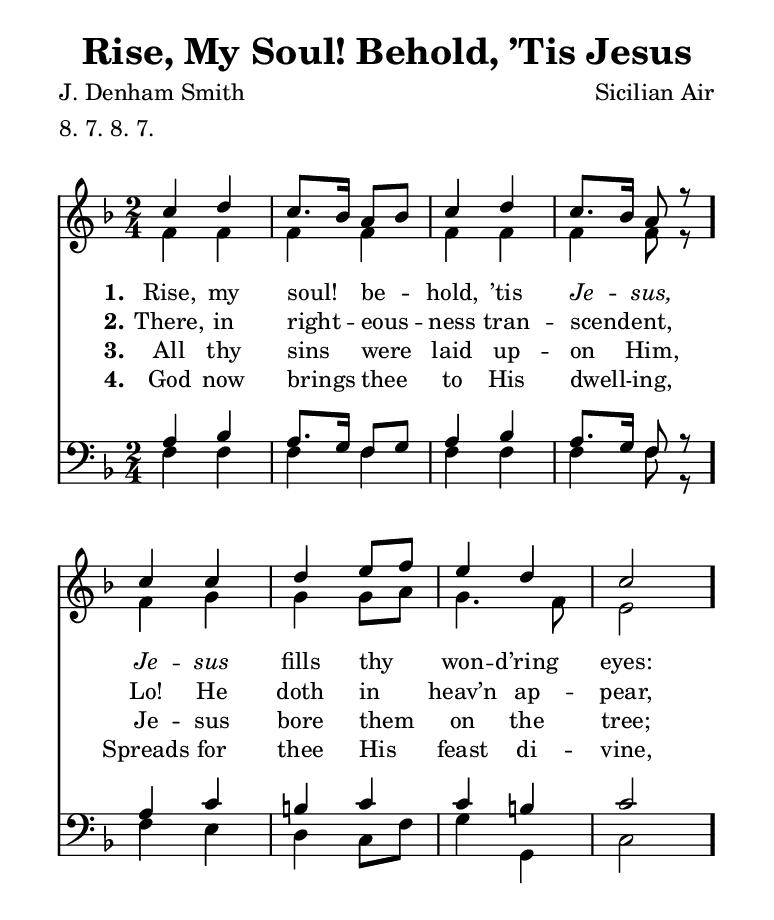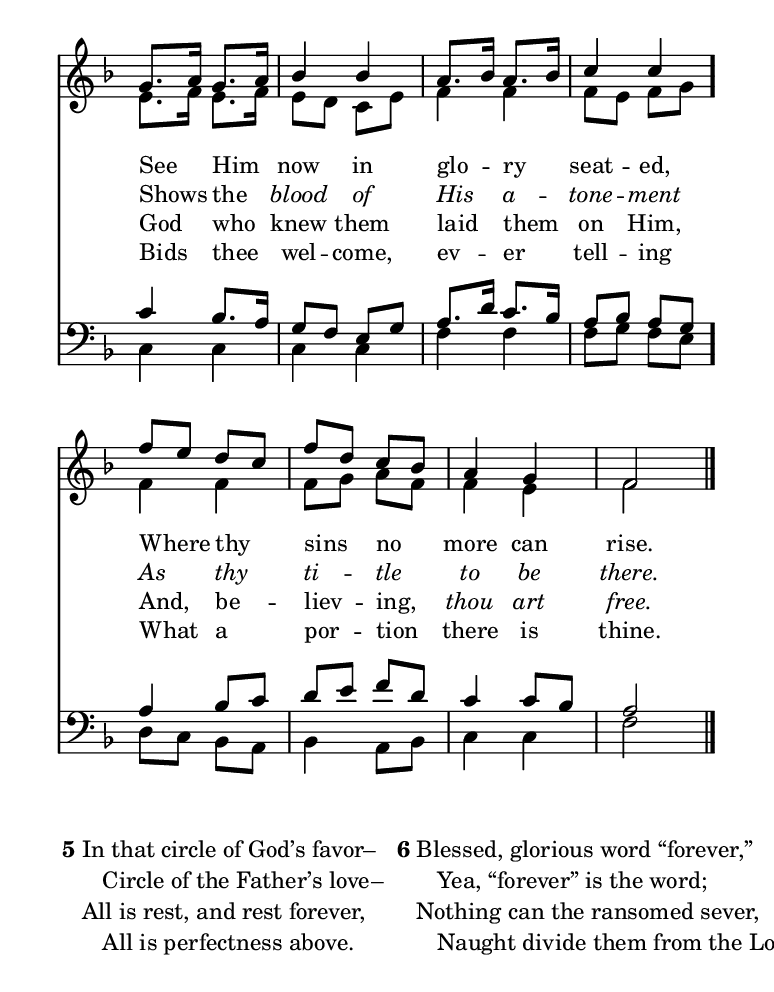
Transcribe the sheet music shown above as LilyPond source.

\include "common/global.ily"
\paper {
  \include "common/paper.ily"
  ragged-bottom = ##t
}

\header{
  hymnnumber = "288"
  title = "Rise, My Soul! Behold, ’Tis Jesus"
  tunename = "Sicilian Mariners"
  meter = "8. 7. 8. 7."
  poet = "J. Denham Smith"
  composer = "Sicilian Air"
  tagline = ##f
}

global = {
  \include "common/overrides.ily"
  \override Staff.TimeSignature.style = #'numbered
  \time 2/4
  \override Score.MetronomeMark.transparent = ##t % hide all fermata changes too
  \tempo 4=80
  \key f \major
  \autoBeamOff
}

notesSoprano = {
\global
\relative c'' {

  c4 d | c8.[ bes16] a8[ bes] | c4 d | c8.[ bes16] a8 r8 |
  c4 c | d e8[ f] | e4 d | c2 |
  g8.[ a16] g8.[ a16] | bes4 bes | a8.[ bes16] a8.[ bes16] c4 c |
  f8[ e] d[ c] | f[ d] c[ bes] | a4 g | f2 |

  \bar "|."

}
}

notesAlto = {
\global
\relative e' {

  f4 f | f f | f f | f f8 r |
  f4 g | g g8[ a] | g4. f8 | e2 |
  e8.[ f16] e8.[ f16] | e8[ d] c[ e] | f4 f | f8[ e] f[ g] |
  f4 f | f8[ g] a8[ f] | f4 e | f2 |

}
}

notesTenor = {
\global
\relative a {

  a4 bes | a8.[ g16] f8[ g] | a4 bes | a8.[ g16] f8 r |
  a4 c | b c | c b | c2 |
  c4 bes8.[ a16] | g8[ f] e[ g] | a8.[ d16] c8.[ bes16] | a8[ bes] a[ g] |
  a4 bes8[ c] | d[ e] f[ d] | c4 c8[ bes] | a2 |

}
}

notesBass = {
\global
\relative f {

  f4 f | f f | f f | f f8 r |
  f4 e | d c8[ f] | g4 g, | c2 |
  c4 c | c c | f f | f8[ g] f[ e] |
  d8[ c] bes[ a] | bes4 a8[ bes] | c4 c | f2 |

}
}

wordsA = \lyricmode {
\set stanza = "1."

Rise, my soul! be -- hold, ’tis \italicsOn Je -- sus, \bar "."
Je -- sus \italicsOff fills thy won -- d’ring eyes: \bar "."
See Him now in glo -- ry seat -- ed, \bar "."
Where thy sins no more can rise. \bar "."

}

wordsB = \lyricmode {
\set stanza = "2."

There, in right -- eous -- ness tran -- scend -- ent,
Lo! He doth in heav’n ap -- pear,
Shows the \italicsOn blood of His a -- tone -- ment
As thy ti -- tle to be there. \italicsOff

}

wordsC = \lyricmode {
\set stanza = "3."

All thy sins were laid up -- on Him,
Je -- sus bore them on the tree;
God who knew them laid them on Him,
And, be -- liev -- ing, \italicsOn thou art free. \italicsOff

}

wordsD = \lyricmode {
\set stanza = "4."

God now brings thee to His dwell -- ing,
Spreads for thee His feast di -- vine,
Bids thee wel -- come, ev -- er tell -- ing
What a por -- tion there is thine.

}

wordsE = \markuplist {

\line { In that circle of God’s favor– }
\line { { \hspace #2 } Circle of the Father’s love– }
\line { All is rest, and rest forever, }
\line { { \hspace #2 } All is perfectness above. }

}

wordsF = \markuplist {

\line { Blessed, glorious word “forever,” }
\line { { \hspace #2 } Yea, “forever” is the word; }
\line { Nothing can the ransomed sever, }
\line { { \hspace #2 } Naught divide them from the Lord. }

}

\score {
  \context ChoirStaff <<
    \context Staff = upper <<
      \set ChoirStaff.systemStartDelimiter = #'SystemStartBar
      \context Voice  = sopranos { \voiceOne << \notesSoprano >> }
      \context Voice  = altos { \voiceTwo << \notesAlto >> }
      \context Lyrics = one   \lyricsto sopranos \wordsA
      \context Lyrics = two   \lyricsto sopranos \wordsB
      \context Lyrics = three \lyricsto sopranos \wordsC
      \context Lyrics = four  \lyricsto sopranos \wordsD
    >>
    \context Staff = men <<
      \clef bass
      \context Voice  = tenors { \voiceOne << \notesTenor >> }
      \context Voice  = basses { \voiceTwo << \notesBass >> }
    >>
  >>
  \layout {
    \include "common/layout.ily"
  }
  \midi{
    \include "common/midi.ily"
  }
}

\noPageBreak

\markup { \fill-line {
  \hspace #0.1
  \line{ \bold 5 \column { \wordsE } }
  \hspace #0.1
  \line{ \bold 6 \column { \wordsF } }
  \hspace #0.1
} }

\version "2.19.49"  % necessary for upgrading to future LilyPond versions.

% vi:set et ts=2 sw=2 ai nocindent syntax=lilypond:
